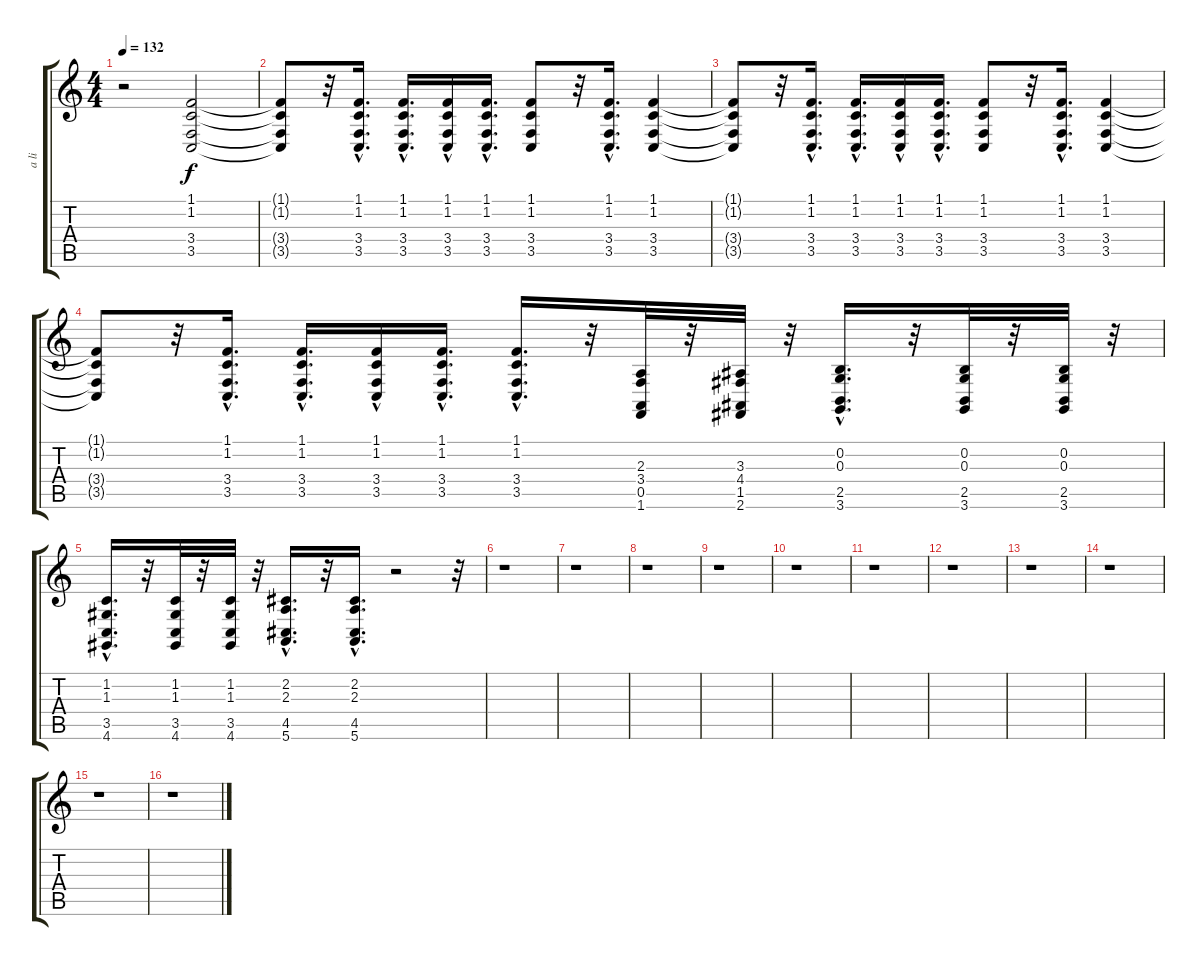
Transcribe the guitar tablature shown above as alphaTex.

\track ("      a link to the past." "      a li") {instrument trombone}
\staff {score tabs}
\tuning (E4 B3 G3 D3 A2 E2) {hide}
\ts (4 4)
\tempo 132
\clef g2
\ks c
r.2{dy f instrument trombone} (1.1 1.2 3.4 3.5).2 |
(1.1{t} 1.2{t} 3.4{t} 3.5{t}).8 r.32 (1.1{hac} 1.2{hac} 3.4{hac} 3.5{hac}).16{d} (1.1{hac} 1.2{hac} 3.4{hac} 3.5{hac}).16{d} (1.1{hac} 1.2{hac} 3.4{hac} 3.5{hac}).16 (1.1{hac} 1.2{hac} 3.4{hac} 3.5{hac}).16{d} (1.1 1.2 3.4 3.5).8 r.32 (1.1{hac} 1.2{hac} 3.4{hac} 3.5{hac}).16{d} (1.1 1.2 3.4 3.5).4 |
(1.1{t} 1.2{t} 3.4{t} 3.5{t}).8 r.32 (1.1{hac} 1.2{hac} 3.4{hac} 3.5{hac}).16{d} (1.1{hac} 1.2{hac} 3.4{hac} 3.5{hac}).16{d} (1.1{hac} 1.2{hac} 3.4{hac} 3.5{hac}).16 (1.1{hac} 1.2{hac} 3.4{hac} 3.5{hac}).16{d} (1.1 1.2 3.4 3.5).8 r.32 (1.1{hac} 1.2{hac} 3.4{hac} 3.5{hac}).16{d} (1.1 1.2 3.4 3.5).4 |
(1.1{t} 1.2{t} 3.4{t} 3.5{t}).8 r.32 (1.1{hac} 1.2{hac} 3.4{hac} 3.5{hac}).16{d} (1.1{hac} 1.2{hac} 3.4{hac} 3.5{hac}).16{d} (1.1{hac} 1.2{hac} 3.4{hac} 3.5{hac}).16 (1.1{hac} 1.2{hac} 3.4{hac} 3.5{hac}).16{d} (1.1{hac} 1.2{hac} 3.4{hac} 3.5{hac}).16{d} r.32 (2.3 3.4 0.5 1.6).32 r.32 (3.3 4.4 1.5 2.6).32 r.32 (0.2{hac} 0.3{hac} 2.5{hac} 3.6{hac}).16{d} r.32 (0.2 0.3 2.5 3.6).32 r.32 (0.2 0.3 2.5 3.6).32 r.32 |
(1.2{hac} 1.3{hac} 3.5{hac} 4.6{hac}).16{d} r.32 (1.2 1.3 3.5 4.6).32 r.32 (1.2 1.3 3.5 4.6).32 r.32 (2.2{hac} 2.3{hac} 4.5{hac} 5.6{hac}).16{d} r.32 (2.2{hac} 2.3{hac} 4.5{hac} 5.6{hac}).16{d} r.2 r.32 |
r.1 |
r.1 |
r.1 |
r.1 |
r.1 |
r.1 |
r.1 |
r.1 |
r.1 |
r.1 |
r.1
